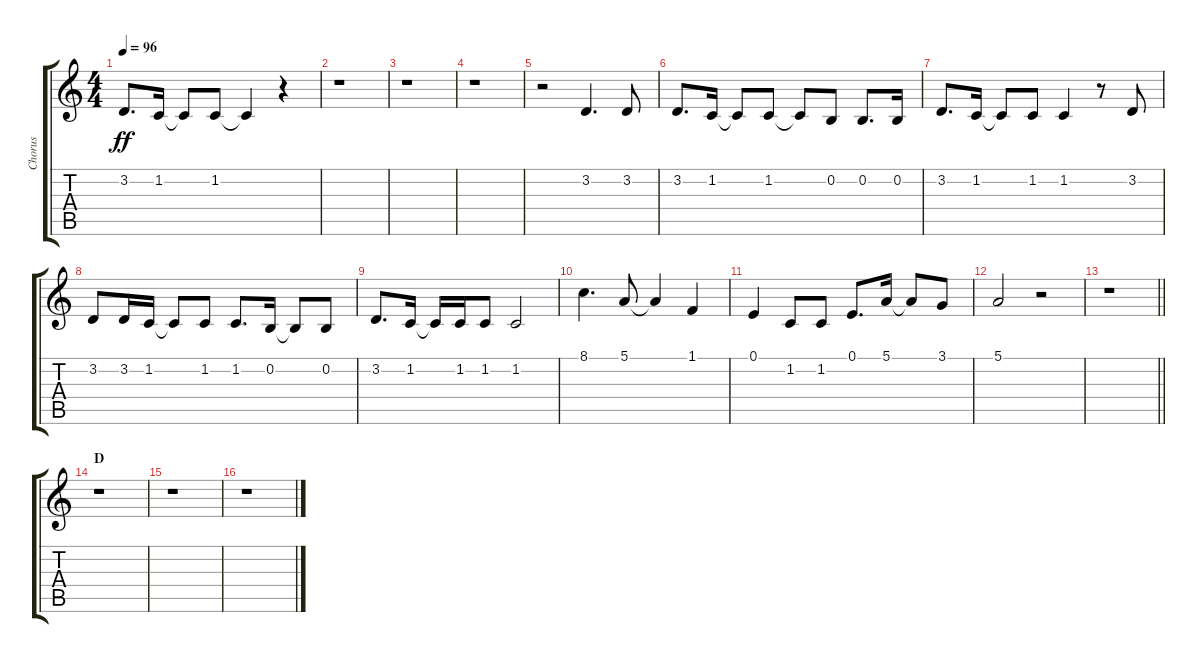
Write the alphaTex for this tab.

\track ("Chorus" "Chorus") {instrument voiceoohs}
\staff {score tabs}
\tuning (E4 B3 G3 D3 A2 E2) {hide}
\ts (4 4)
\tempo 96
\clef g2
\ks c
3.2.8{d dy ff} 1.2.16 1.2{t}.8 1.2.8 1.2{t}.4 r.4 |
r.1 |
r.1 |
r.1 |
r.2 3.2.4{d} 3.2.8 |
3.2.8{d} 1.2.16 1.2{t}.8 1.2.8 1.2{t}.8 0.2.8 0.2.8{d} 0.2.16 |
3.2.8{d} 1.2.16 1.2{t}.8 1.2.8 1.2.4 r.8 3.2.8 |
3.2.8 3.2.16 1.2.16 1.2{t}.8 1.2.8 1.2.8{d} 0.2.16 0.2{t}.8 0.2.8 |
3.2.8{d} 1.2.16 1.2{t}.16 1.2.16 1.2.8 1.2.2 |
8.1.4{d} 5.1.8 5.1{t}.4 1.1.4 |
0.1.4 1.2.8 1.2.8 0.1.8{d} 5.1.16 5.1{t}.8 3.1.8 |
5.1.2 r.2 |
\barLineRight lightlight
r.1 |
\section ("" "D")
r.1 |
r.1 |
r.1
